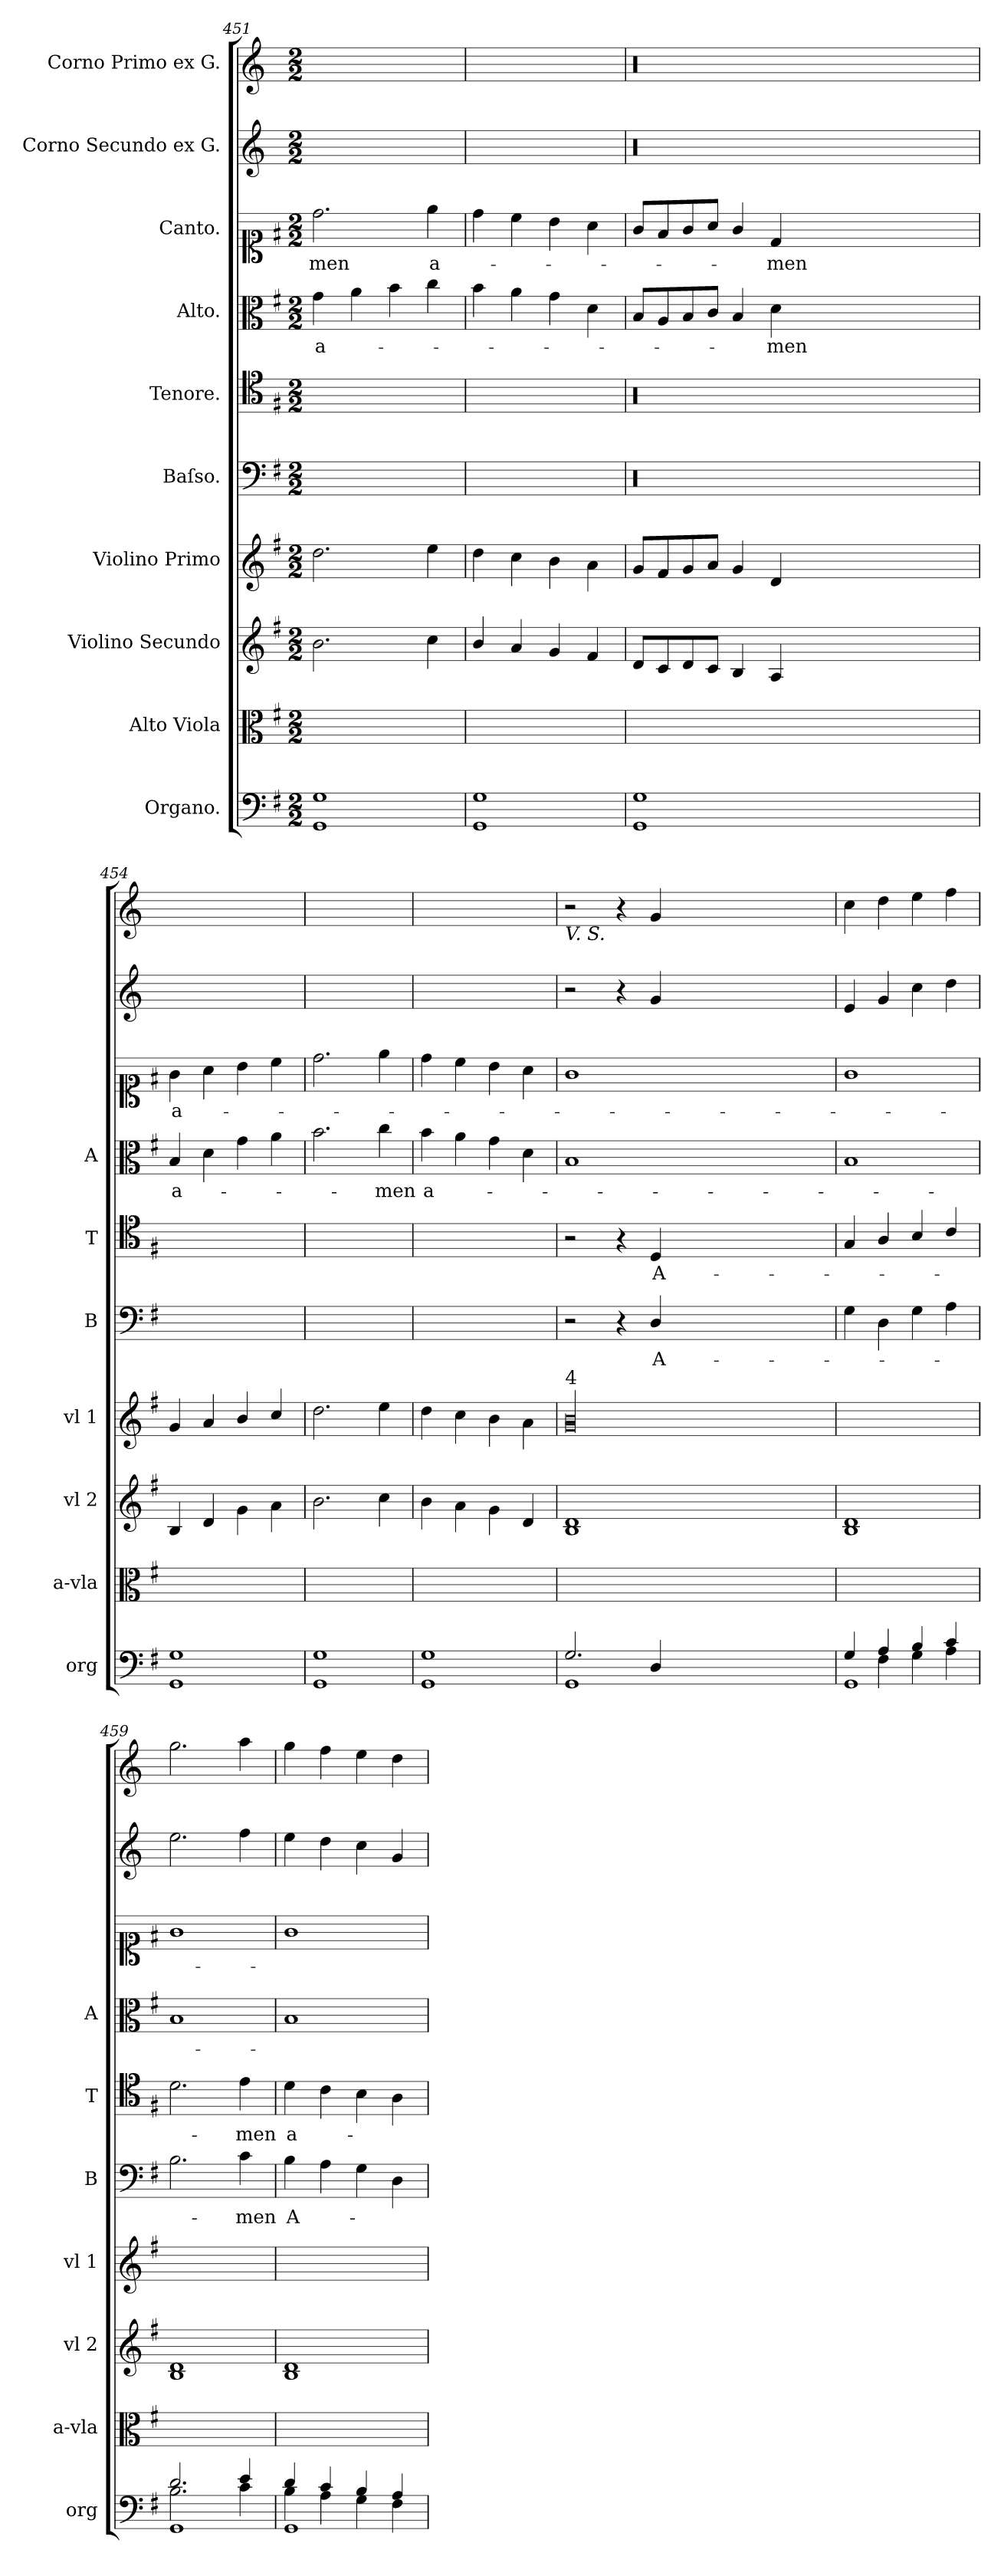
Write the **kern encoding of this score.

**kern	**kern	**kern	**kern	**kern	**text	**kern	**text	**kern	**text	**kern	**text	**kern	**kern
*part10	*part9	*part8	*part7	*part6	*part6	*part5	*part5	*part4	*part4	*part3	*part3	*part2	*part1
*staff10	*staff9	*staff8	*staff7	*staff6	*staff6	*staff5	*staff5	*staff4	*staff4	*staff3	*staff3	*staff2	*staff1
*I"Organo.	*I"Alto Viola	*I"Violino Secundo	*I"Violino Primo	*I"Baſso.	*	*I"Tenore.	*	*I"Alto.	*	*I"Canto.	*	*I"Corno Secundo ex G.	*I"Corno Primo ex G.
*I'org	*I'a-vla	*I'vl 2	*I'vl 1	*I'B	*	*I'T	*	*I'A	*	*	*	*	*
*clefF4	*clefC3	*clefG2	*clefG2	*clefF4	*	*clefC4	*	*clefC3	*	*clefC1	*	*clefG2	*clefG2
*	*	*	*	*	*	*	*	*	*	*	*	*ITrd3c5	*ITrd3c5
*k[f#]	*k[f#]	*k[f#]	*k[f#]	*k[f#]	*	*k[f#]	*	*k[f#]	*	*k[f#]	*	*k[f#]	*k[f#]
*G:	*G:	*G:	*G:	*G:	*	*G:	*	*G:	*	*G:	*	*G:	*G:
*M2/2	*M2/2	*M2/2	*M2/2	*M2/2	*	*M2/2	*	*M2/2	*	*M2/2	*	*M2/2	*M2/2
=451	=451	=451	=451	=451	=451	=451	=451	=451	=451	=451	=451	=451	=451
1GG 1G	1ryy	2.b\	2.dd\	1ryy	.	1ryy	.	4g\	a-	2.dd\	-men	1ryy	1ryy
.	.	.	.	.	.	.	.	4a\	.	.	.	.	.
.	.	.	.	.	.	.	.	4b\	.	.	.	.	.
.	.	4cc\	4ee\	.	.	.	.	4cc\	.	4ee\	a-	.	.
=452	=452	=452	=452	=452	=452	=452	=452	=452	=452	=452	=452	=452	=452
1GG 1G	1ryy	4b/	4dd\	1ryy	.	1ryy	.	4b\	.	4dd\	.	1ryy	1ryy
.	.	4a/	4cc\	.	.	.	.	4a\	.	4cc\	.	.	.
.	.	4g/	4b\	.	.	.	.	4g\	.	4b\	.	.	.
.	.	4f#/	4a\	.	.	.	.	4d\	.	4a\	.	.	.
=453	=453	=453	=453	=453	=453	=453	=453	=453	=453	=453	=453	=453	=453
1GG 1G	1ryy	8d/L	8g/L	00r	.	00r	.	8B/L	.	8g/L	.	00r	00r
.	.	8c/	8f#/	.	.	.	.	8A/	.	8f#/	.	.	.
.	.	8d/	8g/	.	.	.	.	8B/	.	8g/	.	.	.
.	.	8c/J	8a/J	.	.	.	.	8c/J	.	8a/J	.	.	.
.	.	4B/	4g/	.	.	.	.	4B/	.	4g/	.	.	.
.	.	4A/	4d/	.	.	.	.	4d\	-men	4d/	-men	.	.
0.ryy	0.ryy	0.ryy	0.ryy	.	.	.	.	0.ryy	.	0.ryy	.	.	.
=454	=454	=454	=454	=454	=454	=454	=454	=454	=454	=454	=454	=454	=454
1GG 1G	1ryy	4B/	4g/	1ryy	.	1ryy	.	4B/	a-	4g\	a-	1ryy	1ryy
.	.	4d/	4a/	.	.	.	.	4d\	.	4a\	.	.	.
.	.	4g\	4b/	.	.	.	.	4g\	.	4b\	.	.	.
.	.	4a\	4cc/	.	.	.	.	4a\	.	4cc\	.	.	.
=455	=455	=455	=455	=455	=455	=455	=455	=455	=455	=455	=455	=455	=455
1GG 1G	1ryy	2.b\	2.dd\	1ryy	.	1ryy	.	2.b\	.	2.dd\	.	1ryy	1ryy
.	.	4cc\	4ee\	.	.	.	.	4cc\	-men	4ee\	.	.	.
=456	=456	=456	=456	=456	=456	=456	=456	=456	=456	=456	=456	=456	=456
1GG 1G	1ryy	4b\	4dd\	1ryy	.	1ryy	.	4b\	a-	4dd\	.	1ryy	1ryy
.	.	4a\	4cc\	.	.	.	.	4a\	.	4cc\	.	.	.
.	.	4g\	4b\	.	.	.	.	4g\	.	4b\	.	.	.
.	.	4d/	4a\	.	.	.	.	4d\	.	4a\	.	.	.
=457	=457	=457	=457	=457	=457	=457	=457	=457	=457	=457	=457	=457	=457
*^	*	*	*	*	*	*	*	*	*	*	*	*	*
!	!	!	!	!	!	!	!	!	!	!	!	!	!	!LO:TX:b:i:t=V. S.
!	!	!	!	!LO:TX:a:t=4	!	!	!	!	!	!	!	!	!	!
2.G/	1GG	1ryy	1B 1d	00g 00b	2r	.	2r	.	1B	.	1g	.	2r	2r
.	.	.	.	.	4r	.	4r	.	.	.	.	.	4r	4r
4D/	.	.	.	.	4D/	A-	4D/	A-	.	.	.	.	4d/	4d/
0.ryy	0.ryy	0.ryy	0.ryy	.	0.ryy	.	0.ryy	.	0.ryy	.	0.ryy	.	0.ryy	0.ryy
=458	=458	=458	=458	=458	=458	=458	=458	=458	=458	=458	=458	=458	=458	=458
*	*^	*	*	*	*	*	*	*	*	*	*	*	*	*
4G/	4ryy	1GG	1ryy	1B 1d	1ryy	4G\	.	4G/	.	1B	.	1g	.	4B/	4g\
4A/	4F#\	.	.	.	.	4D\	.	4A/	.	.	.	.	.	4d/	4a\
4B/	4G\	.	.	.	.	4G\	.	4B/	.	.	.	.	.	4g\	4b\
4c/	4A\	.	.	.	.	4A\	.	4c/	.	.	.	.	.	4a\	4cc\
=459	=459	=459	=459	=459	=459	=459	=459	=459	=459	=459	=459	=459	=459	=459	=459
2.d/	2.B\	1GG	1ryy	1B 1d	1ryy	2.B\	.	2.d\	.	1B	.	1g	.	2.b\	2.dd\
4e/	4c\	.	.	.	.	4c\	-men	4e\	-men	.	.	.	.	4cc\	4ee\
=460	=460	=460	=460	=460	=460	=460	=460	=460	=460	=460	=460	=460	=460	=460	=460
4d/	4B\	1GG	1ryy	1B 1d	1ryy	4B\	A-	4d\	a-	1B	.	1g	.	4b\	4dd\
4c/	4A\	.	.	.	.	4A\	.	4c\	.	.	.	.	.	4a\	4cc\
4B/	4G\	.	.	.	.	4G\	.	4B\	.	.	.	.	.	4g\	4b\
4A/	4F#\	.	.	.	.	4D\	.	4A\	.	.	.	.	.	4d/	4a\
*v	*v	*v	*	*	*	*	*	*	*	*	*	*	*	*	*
=	=	=	=	=	=	=	=	=	=	=	=	=	=
*-	*-	*-	*-	*-	*-	*-	*-	*-	*-	*-	*-	*-	*-
